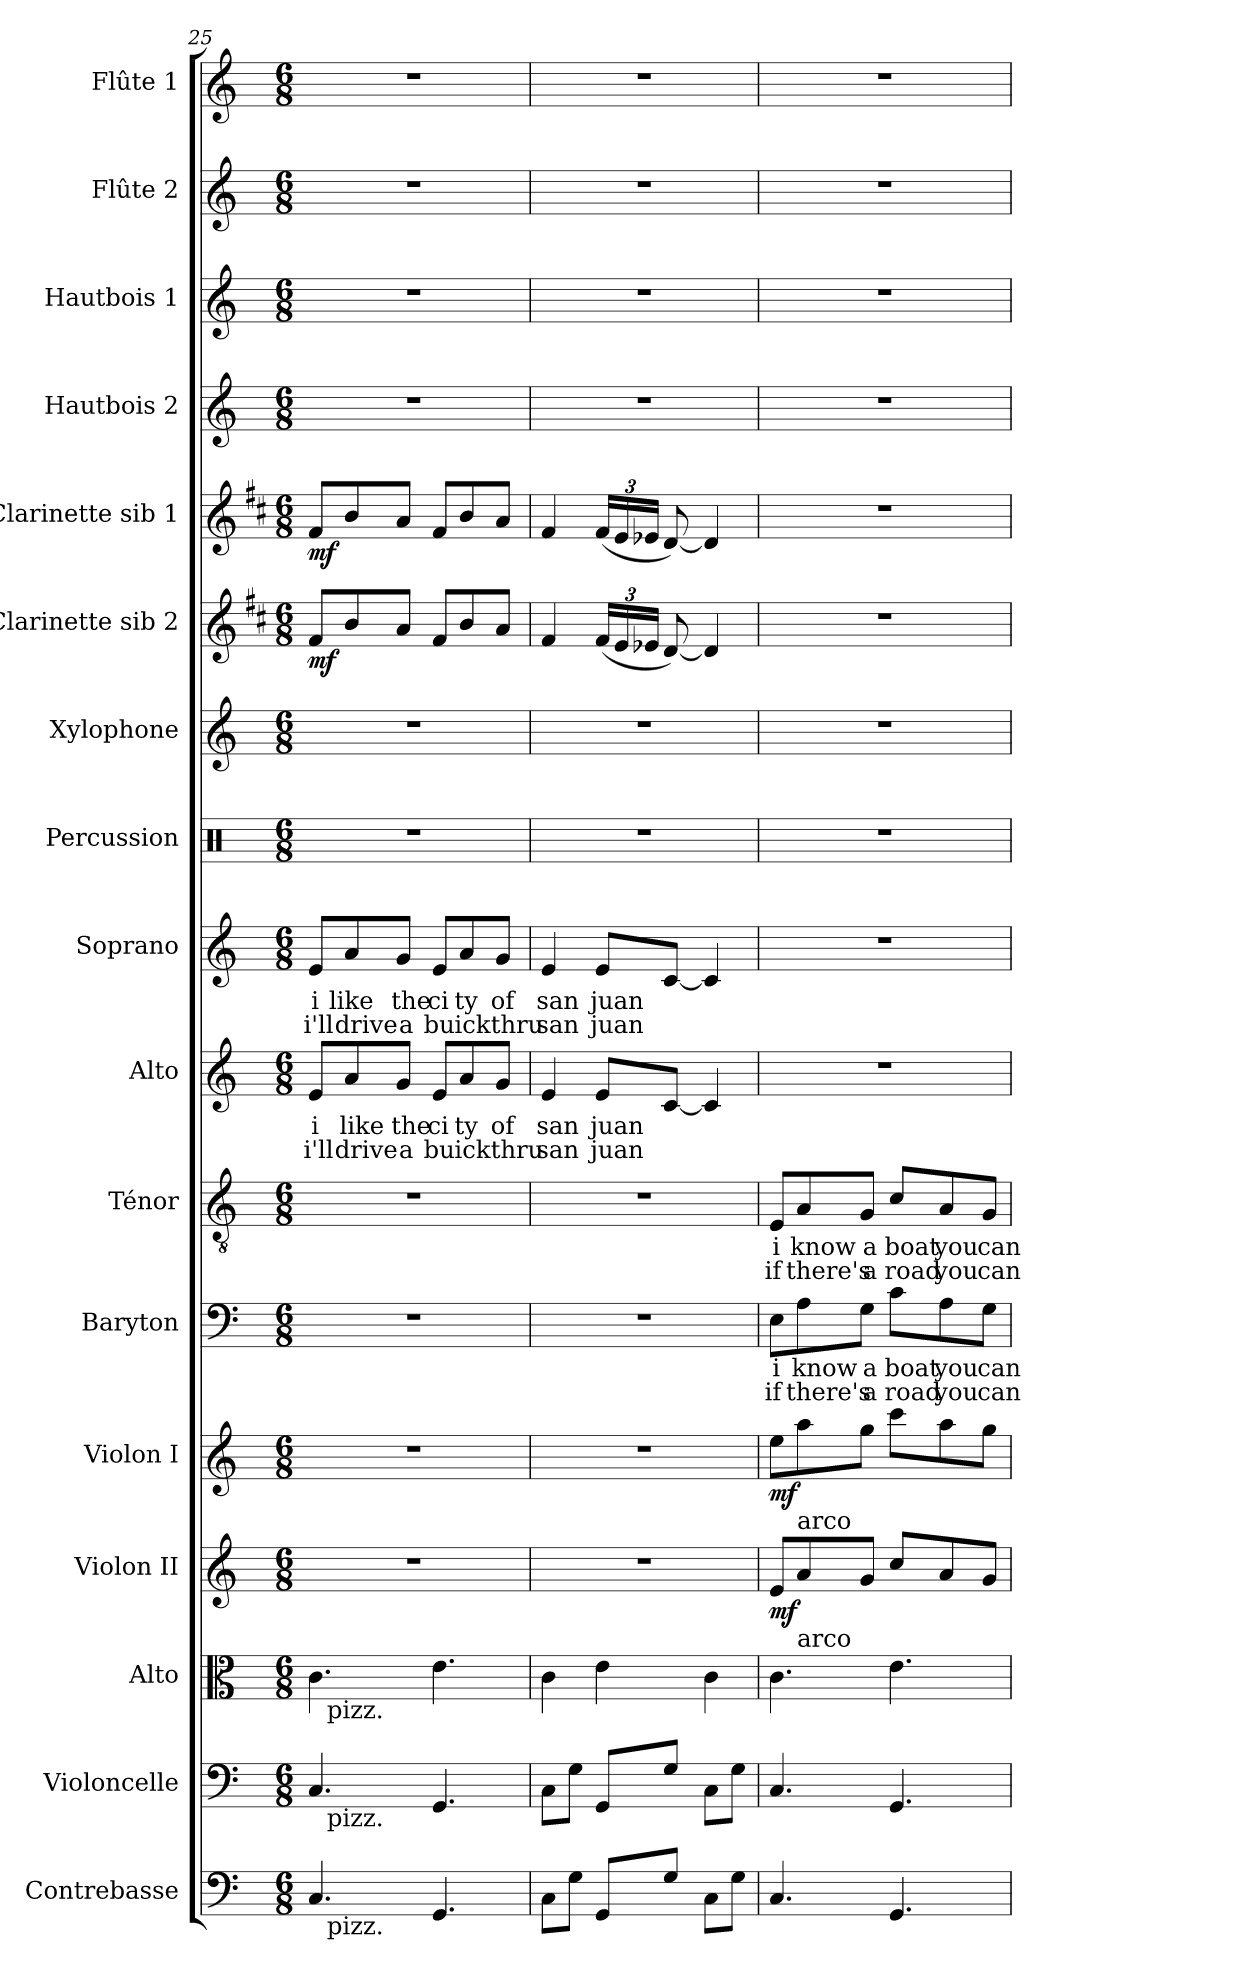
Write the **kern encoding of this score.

**kern	**kern	**kern	**kern	**dynam	**kern	**dynam	**kern	**text	**text	**kern	**text	**text	**kern	**text	**text	**kern	**text	**text	**kern	**kern	**kern	**dynam	**kern	**dynam	**kern	**kern	**kern	**kern
*part17	*part16	*part15	*part14	*part14	*part13	*part13	*part12	*part12	*part12	*part11	*part11	*part11	*part10	*part10	*part10	*part9	*part9	*part9	*part8	*part7	*part6	*part6	*part5	*part5	*part4	*part3	*part2	*part1
*staff17	*staff16	*staff15	*staff14	*staff14	*staff13	*staff13	*staff12	*staff12	*staff12	*staff11	*staff11	*staff11	*staff10	*staff10	*staff10	*staff9	*staff9	*staff9	*staff8	*staff7	*staff6	*staff6	*staff5	*staff5	*staff4	*staff3	*staff2	*staff1
*I"Contrebasse	*I"Violoncelle	*I"Alto	*I"Violon II	*	*I"Violon I	*	*I"Baryton	*	*	*I"Ténor	*	*	*I"Alto	*	*	*I"Soprano	*	*	*I"Percussion	*I"Xylophone	*I"Clarinette sib 2	*	*I"Clarinette sib 1	*	*I"Hautbois 2	*I"Hautbois 1	*I"Flûte 2	*I"Flûte 1
*I'Cb.	*I'Vc.	*I'A	*I'Vln. II	*	*I'Vln. I	*	*I'Bar.	*	*	*I'T	*	*	*I'A	*	*	*I'S	*	*	*I'Perc.	*I'Xyl.	*I'Cl. Sib 2	*	*I'Cl. Sib 1	*	*I'Hb. 2	*I'Hb. 1	*I'Fl. 2	*I'Fl. 1
!!LO:PB:g=z
*clefF4	*clefF4	*clefC3	*clefG2	*	*clefG2	*	*clefF4	*	*	*clefGv2	*	*	*clefG2	*	*	*clefG2	*	*	*clefX	*clefG2	*clefG2	*	*clefG2	*	*clefG2	*clefG2	*clefG2	*clefG2
*ITrd7c12	*	*	*	*	*	*	*	*	*	*	*	*	*	*	*	*	*	*	*	*	*ITrd1c2	*	*ITrd1c2	*	*	*	*	*
*k[]	*k[]	*k[]	*k[]	*	*k[]	*	*k[]	*	*	*k[]	*	*	*k[]	*	*	*k[]	*	*	*k[]	*k[]	*k[]	*	*k[]	*	*k[]	*k[]	*k[]	*k[]
*C:	*C:	*C:	*C:	*	*C:	*	*C:	*	*	*C:	*	*	*C:	*	*	*C:	*	*	*C:	*C:	*C:	*	*C:	*	*C:	*C:	*C:	*C:
*M6/8	*M6/8	*M6/8	*M6/8	*	*M6/8	*	*M6/8	*	*	*M6/8	*	*	*M6/8	*	*	*M6/8	*	*	*M6/8	*M6/8	*M6/8	*	*M6/8	*	*M6/8	*M6/8	*M6/8	*M6/8
=25	=25	=25	=25	=25	=25	=25	=25	=25	=25	=25	=25	=25	=25	=25	=25	=25	=25	=25	=25	=25	=25	=25	=25	=25	=25	=25	=25	=25
!	!	!	!	!	!	!	!	!	!	!	!	!	!	!LO:LY:b	!LO:LY:b	!	!LO:LY:b	!LO:LY:b	!	!	!	!LO:DY:b	!	!LO:DY:b	!	!	!	!
*^	*^	*^	*	*	*	*	*	*	*	*	*	*	*	*	*	*	*	*	*	*	*	*	*	*	*	*	*	*
4.CC/	16ryy	4.C/	16ryy	4.c\	16ryy	2.r	.	2.r	.	2.r	.	.	2.r	.	.	8e/L	i	i'll	8e/L	i	i'll	2.r	2.r	8e/L	mf	8e/L	mf	2.r	2.r	2.r	2.r
!	!	!	!	!	!LO:TX:b:t=pizz.	!	!	!	!	!	!	!	!	!	!	!	!	!	!	!	!	!	!	!	!	!	!	!	!	!	!
!	!	!	!LO:TX:b:t=pizz.	!	!	!	!	!	!	!	!	!	!	!	!	!	!	!	!	!	!	!	!	!	!	!	!	!	!	!	!
!	!LO:TX:b:t=pizz.	!	!	!	!	!	!	!	!	!	!	!	!	!	!	!	!	!	!	!	!	!	!	!	!	!	!	!	!	!	!
.	2ryy	.	2ryy	.	2ryy	.	.	.	.	.	.	.	.	.	.	.	.	.	.	.	.	.	.	.	.	.	.	.	.	.	.
!	!	!	!	!	!	!	!	!	!	!	!	!	!	!	!	!	!LO:LY:b	!LO:LY:b	!	!LO:LY:b	!LO:LY:b	!	!	!	!	!	!	!	!	!	!
.	.	.	.	.	.	.	.	.	.	.	.	.	.	.	.	8a/	like	drive	8a/	like	drive	.	.	8a/	.	8a/	.	.	.	.	.
!	!	!	!	!	!	!	!	!	!	!	!	!	!	!	!	!	!LO:LY:b	!LO:LY:b	!	!LO:LY:b	!LO:LY:b	!	!	!	!	!	!	!	!	!	!
.	.	.	.	.	.	.	.	.	.	.	.	.	.	.	.	8g/J	the	a	8g/J	the	a	.	.	8g/J	.	8g/J	.	.	.	.	.
!	!	!	!	!	!	!	!	!	!	!	!	!	!	!	!	!	!LO:LY:b	!LO:LY:b	!	!LO:LY:b	!LO:LY:b	!	!	!	!	!	!	!	!	!	!
4.GGG/	.	4.GG/	.	4.e\	.	.	.	.	.	.	.	.	.	.	.	8e/L	ci	bu	8e/L	ci	bu	.	.	8e/L	.	8e/L	.	.	.	.	.
!	!	!	!	!	!	!	!	!	!	!	!	!	!	!	!	!	!LO:LY:b	!LO:LY:b	!	!LO:LY:b	!LO:LY:b	!	!	!	!	!	!	!	!	!	!
.	.	.	.	.	.	.	.	.	.	.	.	.	.	.	.	8a/	ty	ick	8a/	ty	ick	.	.	8a/	.	8a/	.	.	.	.	.
.	8.ryy	.	8.ryy	.	8.ryy	.	.	.	.	.	.	.	.	.	.	.	.	.	.	.	.	.	.	.	.	.	.	.	.	.	.
!	!	!	!	!	!	!	!	!	!	!	!	!	!	!	!	!	!LO:LY:b	!LO:LY:b	!	!LO:LY:b	!LO:LY:b	!	!	!	!	!	!	!	!	!	!
.	.	.	.	.	.	.	.	.	.	.	.	.	.	.	.	8g/J	of	thru	8g/J	of	thru	.	.	8g/J	.	8g/J	.	.	.	.	.
=26	=26	=26	=26	=26	=26	=26	=26	=26	=26	=26	=26	=26	=26	=26	=26	=26	=26	=26	=26	=26	=26	=26	=26	=26	=26	=26	=26	=26	=26	=26	=26
!	!	!	!	!	!	!	!	!	!	!	!	!	!	!	!	!	!LO:LY:b	!LO:LY:b	!	!LO:LY:b	!LO:LY:b	!	!	!	!	!	!	!	!	!	!
*v	*v	*	*	*v	*v	*	*	*	*	*	*	*	*	*	*	*	*	*	*	*	*	*	*	*	*	*	*	*	*	*	*
*	*v	*v	*	*	*	*	*	*	*	*	*	*	*	*	*	*	*	*	*	*	*	*	*	*	*	*	*	*	*
8CC\L	8C\L	4c\	2.r	.	2.r	.	2.r	.	.	2.r	.	.	4e/	san	san	4e/	san	san	2.r	2.r	4e/	.	4e/	.	2.r	2.r	2.r	2.r
8GG\J	8G\J	.	.	.	.	.	.	.	.	.	.	.	.	.	.	.	.	.	.	.	.	.	.	.	.	.	.	.
!	!	!	!	!	!	!	!	!	!	!	!	!	!	!LO:LY:b	!LO:LY:b	!	!LO:LY:b	!LO:LY:b	!	!	!	!	!	!	!	!	!	!
8GGG/L	8GG/L	4e\	.	.	.	.	.	.	.	.	.	.	8e/L	juan	juan	8e/L	juan	juan	.	.	(<24e/LL	.	(<24e/LL	.	.	.	.	.
.	.	.	.	.	.	.	.	.	.	.	.	.	.	.	.	.	.	.	.	.	24d/	.	24d/	.	.	.	.	.
.	.	.	.	.	.	.	.	.	.	.	.	.	.	.	.	.	.	.	.	.	24d-X/JJ	.	24d-X/JJ	.	.	.	.	.
8GG/J	8G/J	.	.	.	.	.	.	.	.	.	.	.	[8c/J	.	.	[8c/J	.	.	.	.	[8c/)	.	[8c/)	.	.	.	.	.
8CC\L	8C\L	4c\	.	.	.	.	.	.	.	.	.	.	4c/]	.	.	4c/]	.	.	.	.	4c/]	.	4c/]	.	.	.	.	.
8GG\J	8G\J	.	.	.	.	.	.	.	.	.	.	.	.	.	.	.	.	.	.	.	.	.	.	.	.	.	.	.
=27	=27	=27	=27	=27	=27	=27	=27	=27	=27	=27	=27	=27	=27	=27	=27	=27	=27	=27	=27	=27	=27	=27	=27	=27	=27	=27	=27	=27
!	!	!	!	!LO:DY:b	!	!LO:DY:b	!	!LO:LY:b	!LO:LY:b	!	!LO:LY:b	!LO:LY:b	!	!	!	!	!	!	!	!	!	!	!	!	!	!	!	!
4.CC/	4.C/	4.c\	8e/L	mf	8ee\L	mf	8E\L	i	if	8E/L	i	if	2.r	.	.	2.r	.	.	2.r	2.r	2.r	.	2.r	.	2.r	2.r	2.r	2.r
!	!	!	!	!	!LO:TX:b:t=arco	!	!	!	!	!	!	!	!	!	!	!	!	!	!	!	!	!	!	!	!	!	!	!
!	!	!	!LO:TX:b:t=arco	!	!	!	!	!	!	!	!	!	!	!	!	!	!	!	!	!	!	!	!	!	!	!	!	!
!	!	!	!	!	!	!	!	!LO:LY:b	!LO:LY:b	!	!LO:LY:b	!LO:LY:b	!	!	!	!	!	!	!	!	!	!	!	!	!	!	!	!
.	.	.	8a/	.	8aa\	.	8A\	know	there's	8A/	know	there's	.	.	.	.	.	.	.	.	.	.	.	.	.	.	.	.
!	!	!	!	!	!	!	!	!LO:LY:b	!LO:LY:b	!	!LO:LY:b	!LO:LY:b	!	!	!	!	!	!	!	!	!	!	!	!	!	!	!	!
.	.	.	8g/J	.	8gg\J	.	8G\J	a	a	8G/J	a	a	.	.	.	.	.	.	.	.	.	.	.	.	.	.	.	.
!	!	!	!	!	!	!	!	!LO:LY:b	!LO:LY:b	!	!LO:LY:b	!LO:LY:b	!	!	!	!	!	!	!	!	!	!	!	!	!	!	!	!
4.GGG/	4.GG/	4.e\	8cc/L	.	8ccc\L	.	8c\L	boat	road	8c/L	boat	road	.	.	.	.	.	.	.	.	.	.	.	.	.	.	.	.
!	!	!	!	!	!	!	!	!LO:LY:b	!LO:LY:b	!	!LO:LY:b	!LO:LY:b	!	!	!	!	!	!	!	!	!	!	!	!	!	!	!	!
.	.	.	8a/	.	8aa\	.	8A\	you	you	8A/	you	you	.	.	.	.	.	.	.	.	.	.	.	.	.	.	.	.
!	!	!	!	!	!	!	!	!LO:LY:b	!LO:LY:b	!	!LO:LY:b	!LO:LY:b	!	!	!	!	!	!	!	!	!	!	!	!	!	!	!	!
.	.	.	8g/J	.	8gg\J	.	8G\J	can	can	8G/J	can	can	.	.	.	.	.	.	.	.	.	.	.	.	.	.	.	.
=	=	=	=	=	=	=	=	=	=	=	=	=	=	=	=	=	=	=	=	=	=	=	=	=	=	=	=	=
*-	*-	*-	*-	*-	*-	*-	*-	*-	*-	*-	*-	*-	*-	*-	*-	*-	*-	*-	*-	*-	*-	*-	*-	*-	*-	*-	*-	*-
